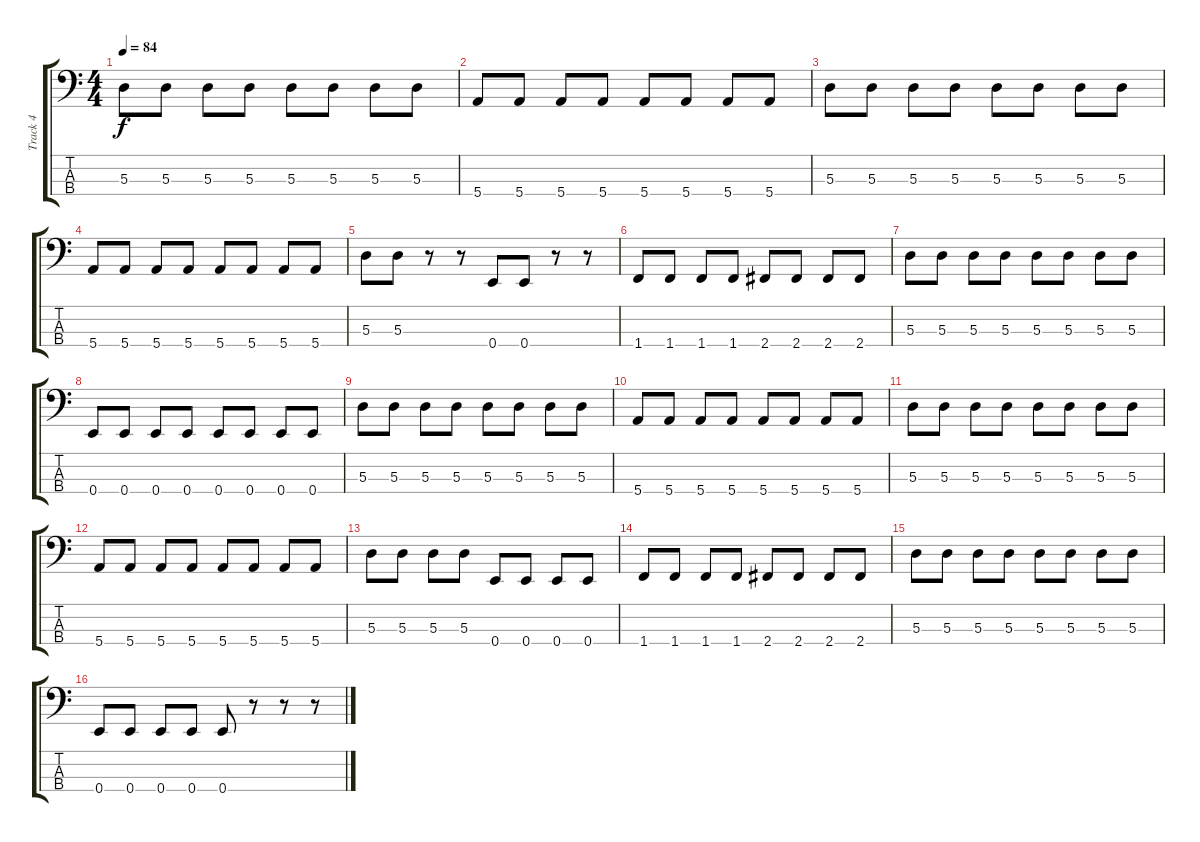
\track ("Track 4" "Track 4") {instrument electricbassfinger}
\staff {score tabs}
\tuning (G2 D2 A1 E1) {hide}
\ts (4 4)
\tempo 84
\clef f4
\ks c
5.3.8{dy f} 5.3.8 5.3.8 5.3.8 5.3.8 5.3.8 5.3.8 5.3.8 |
5.4.8 5.4.8 5.4.8 5.4.8 5.4.8 5.4.8 5.4.8 5.4.8 |
5.3.8 5.3.8 5.3.8 5.3.8 5.3.8 5.3.8 5.3.8 5.3.8 |
5.4.8 5.4.8 5.4.8 5.4.8 5.4.8 5.4.8 5.4.8 5.4.8 |
5.3.8 5.3.8 r.8 r.8 0.4.8 0.4.8 r.8 r.8 |
1.4.8 1.4.8 1.4.8 1.4.8 2.4.8 2.4.8 2.4.8 2.4.8 |
5.3.8 5.3.8 5.3.8 5.3.8 5.3.8 5.3.8 5.3.8 5.3.8 |
0.4.8 0.4.8 0.4.8 0.4.8 0.4.8 0.4.8 0.4.8 0.4.8 |
5.3.8 5.3.8 5.3.8 5.3.8 5.3.8 5.3.8 5.3.8 5.3.8 |
5.4.8 5.4.8 5.4.8 5.4.8 5.4.8 5.4.8 5.4.8 5.4.8 |
5.3.8 5.3.8 5.3.8 5.3.8 5.3.8 5.3.8 5.3.8 5.3.8 |
5.4.8 5.4.8 5.4.8 5.4.8 5.4.8 5.4.8 5.4.8 5.4.8 |
5.3.8 5.3.8 5.3.8 5.3.8 0.4.8 0.4.8 0.4.8 0.4.8 |
1.4.8 1.4.8 1.4.8 1.4.8 2.4.8 2.4.8 2.4.8 2.4.8 |
5.3.8 5.3.8 5.3.8 5.3.8 5.3.8 5.3.8 5.3.8 5.3.8 |
0.4.8 0.4.8 0.4.8 0.4.8 0.4.8 r.8 r.8 r.8
